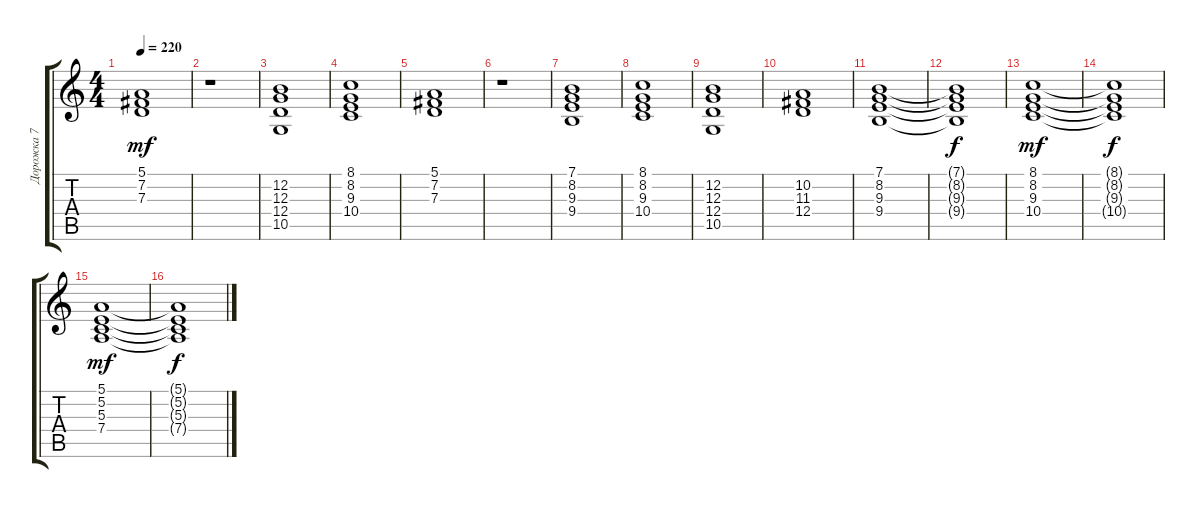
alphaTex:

\track ("Дорожка 7" "Дорожка 7") {instrument choiraahs}
\staff {score tabs}
\tuning (E4 B3 G3 D3 A2 E2) {hide}
\ts (4 4)
\tempo 220
\clef g2
\ks c
(5.1 7.2 7.3).1{dy mf} |
r.1 |
(12.2 12.3 12.4 10.5).1 |
(8.1 8.2 9.3 10.4).1 |
(5.1 7.2 7.3).1 |
r.1 |
(7.1 8.2 9.3 9.4).1 |
(8.1 8.2 9.3 10.4).1 |
(12.2 12.3 12.4 10.5).1 |
(10.2 11.3 12.4).1 |
(7.1 8.2 9.3 9.4).1 |
(7.1{t} 8.2{t} 9.3{t} 9.4{t}).1{dy f} |
(8.1 8.2 9.3 10.4).1{dy mf} |
(8.1{t} 8.2{t} 9.3{t} 10.4{t}).1{dy f} |
(5.1 5.2 5.3 7.4).1{dy mf} |
(5.1{t} 5.2{t} 5.3{t} 7.4{t}).1{dy f}
